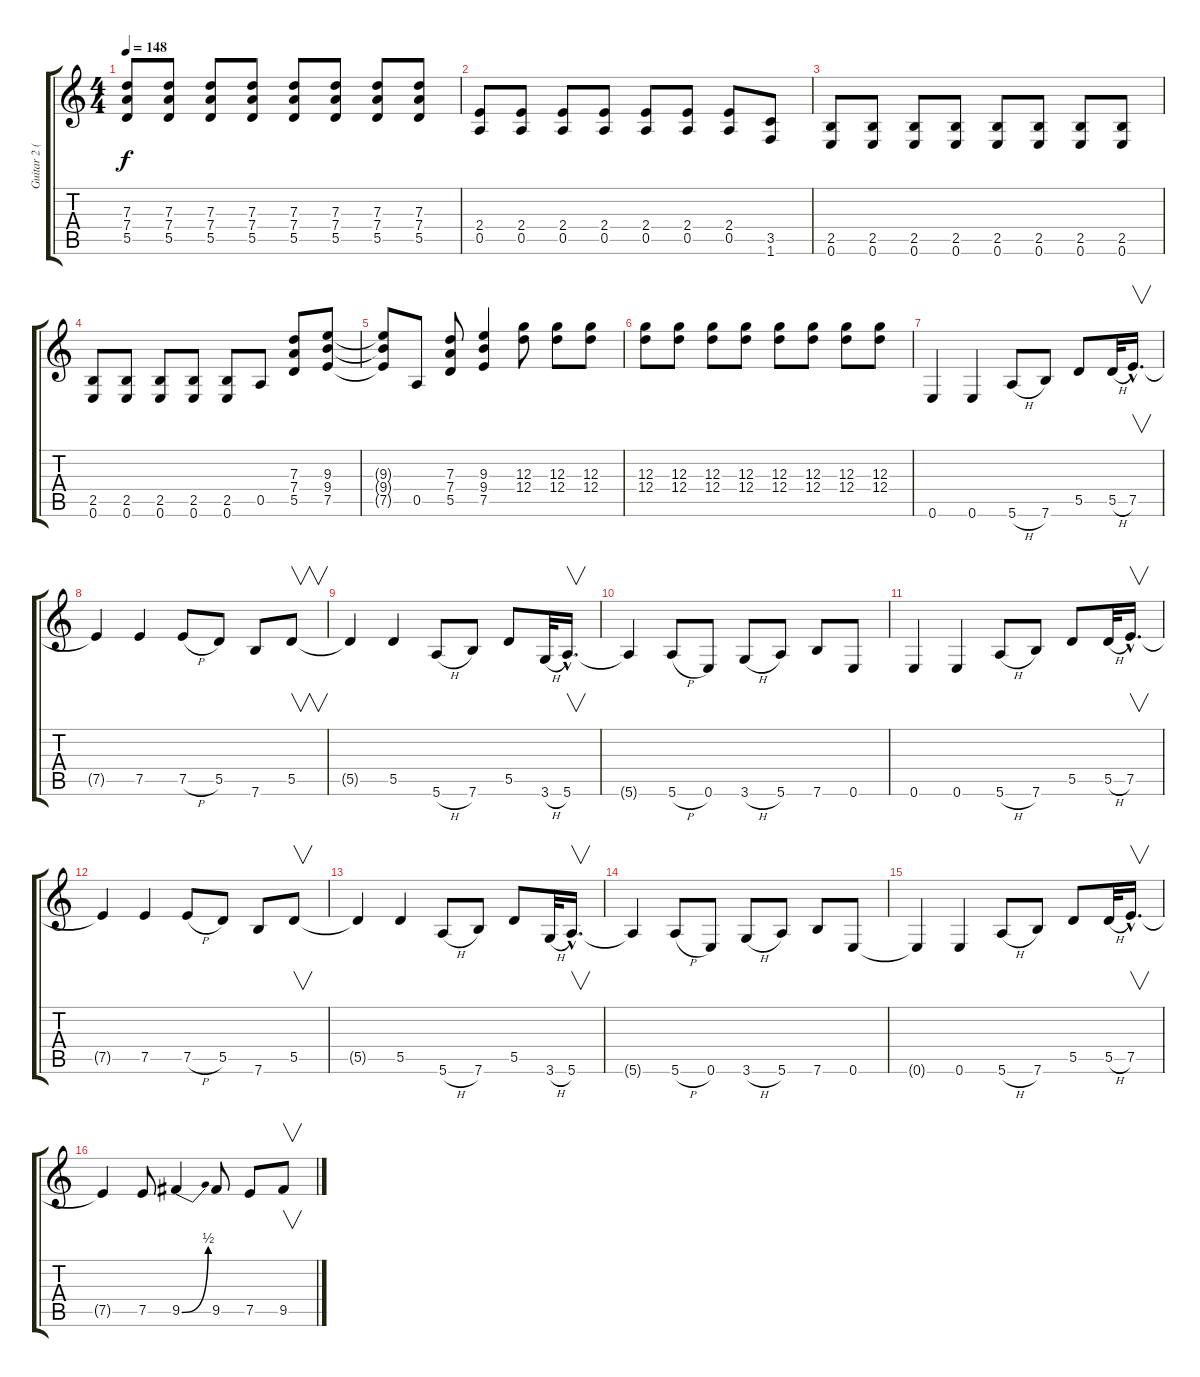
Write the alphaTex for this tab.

\track ("Guitar 2 (Dist.)" "Guitar 2 (") {instrument distortionguitar}
\staff {score tabs}
\tuning (E4 B3 G3 D3 A2 E2) {hide}
\ts (4 4)
\tempo 148
\clef g2
\ks c
(7.3 7.4 5.5).8{dy f} (7.3 7.4 5.5).8 (7.3 7.4 5.5).8 (7.3 7.4 5.5).8 (7.3 7.4 5.5).8 (7.3 7.4 5.5).8 (7.3 7.4 5.5).8 (7.3 7.4 5.5).8 |
(2.4 0.5).8 (2.4 0.5).8 (2.4 0.5).8 (2.4 0.5).8 (2.4 0.5).8 (2.4 0.5).8 (2.4 0.5).8 (3.5 1.6).8 |
(2.5 0.6).8 (2.5 0.6).8 (2.5 0.6).8 (2.5 0.6).8 (2.5 0.6).8 (2.5 0.6).8 (2.5 0.6).8 (2.5 0.6).8 |
(2.5 0.6).8 (2.5 0.6).8 (2.5 0.6).8 (2.5 0.6).8 (2.5 0.6).8 0.5.8 (7.3 7.4 5.5).8 (9.3 9.4 7.5).8 |
(9.3{t} 9.4{t} 7.5{t}).8 0.5.8 (7.3 7.4 5.5).8 (9.3 9.4 7.5).4 (12.3 12.4).8 (12.3 12.4).8 (12.3 12.4).8 |
(12.3 12.4).8 (12.3 12.4).8 (12.3 12.4).8 (12.3 12.4).8 (12.3 12.4).8 (12.3 12.4).8 (12.3 12.4).8 (12.3 12.4).8 |
0.6.4 0.6.4 5.6{h}.8 7.6.8 5.5.8 5.5{h}.32 7.5{hac}.16{v d} |
7.5{t}.4 7.5.4 7.5{h}.8 5.5.8 7.6.8 5.5.8{v} |
5.5{t}.4 5.5.4 5.6{h}.8 7.6.8 5.5.8 3.6{h}.32 5.6{hac}.16{v d} |
5.6{t}.4 5.6{h}.8 0.6.8 3.6{h}.8 5.6.8 7.6.8 0.6.8 |
0.6.4 0.6.4 5.6{h}.8 7.6.8 5.5.8 5.5{h}.32 7.5{hac}.16{v d} |
7.5{t}.4 7.5.4 7.5{h}.8 5.5.8 7.6.8 5.5.8{v} |
5.5{t}.4 5.5.4 5.6{h}.8 7.6.8 5.5.8 3.6{h}.32 5.6{hac}.16{v d} |
5.6{t}.4 5.6{h}.8 0.6.8 3.6{h}.8 5.6.8 7.6.8 0.6.8 |
0.6{t}.4 0.6.4 5.6{h}.8 7.6.8 5.5.8 5.5{h}.32 7.5{hac}.16{v d} |
7.5{t}.4 7.5.8 9.5{be (bend 0 0 60 2)}.4 9.5.8 7.5.8 9.5.8{v}
